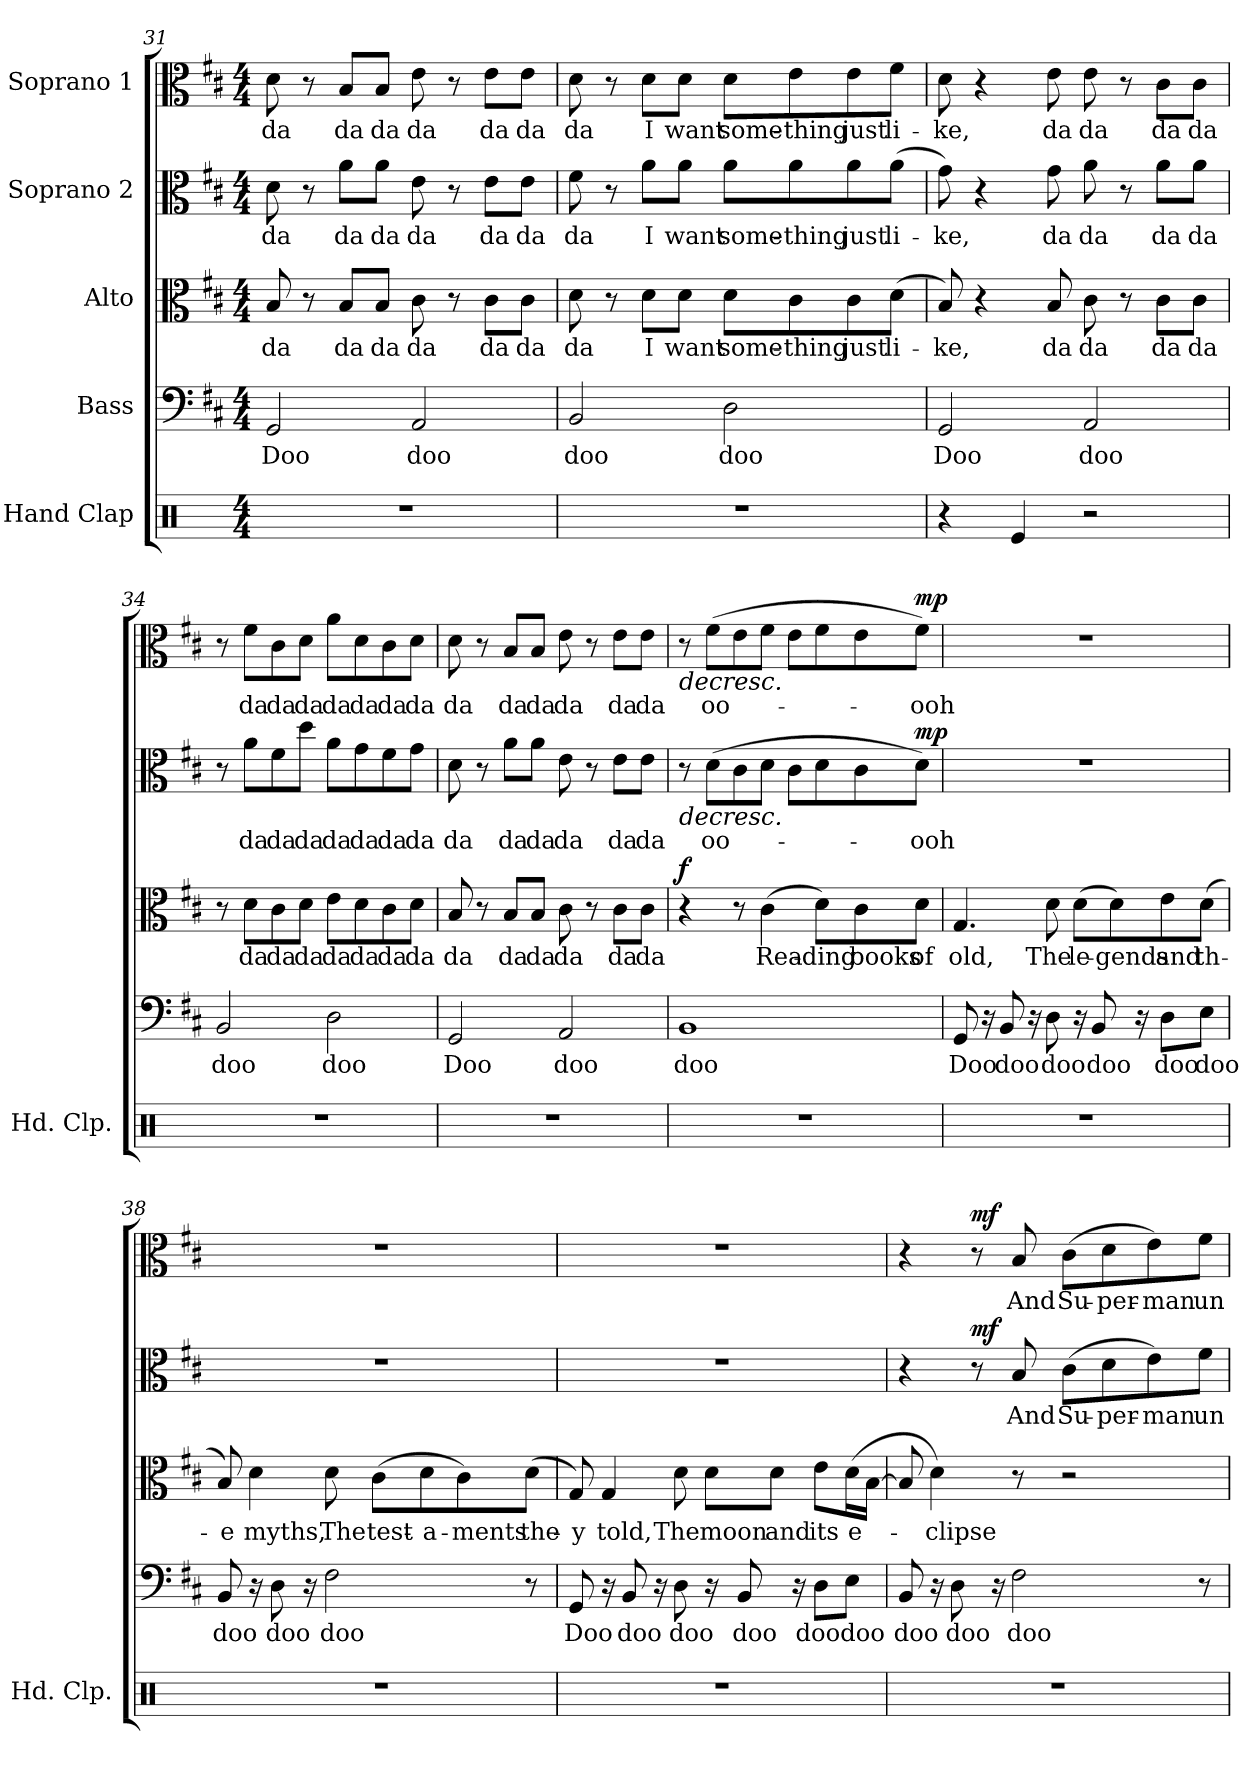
**kern	**kern	**text	**kern	**text	**dynam	**kern	**text	**dynam	**kern	**text	**dynam
*part5	*part4	*part4	*part3	*part3	*part3	*part2	*part2	*part2	*part1	*part1	*part1
*staff5	*staff4	*staff4	*staff3	*staff3	*staff3	*staff2	*staff2	*staff2	*staff1	*staff1	*staff1
*I"Hand Clap	*I"Bass	*	*I"Alto	*	*	*I"Soprano 2	*	*	*I"Soprano 1	*	*
*I'Hd. Clp.	*	*	*	*	*	*	*	*	*	*	*
*clefX	*clefF4	*	*clefC3	*	*	*clefC3	*	*	*clefC3	*	*
*k[]	*k[f#c#]	*	*k[f#c#]	*	*	*k[f#c#]	*	*	*k[f#c#]	*	*
*M4/4	*M4/4	*	*M4/4	*	*	*M4/4	*	*	*M4/4	*	*
=31	=31	=31	=31	=31	=31	=31	=31	=31	=31	=31	=31
!	!	!LO:LY:b	!	!LO:LY:b	!	!	!LO:LY:b	!	!	!LO:LY:b	!
1r	2GG/	Doo	8B/	da	.	8d\	da	.	8d\	da	.
.	.	.	8r	.	.	8r	.	.	8r	.	.
!	!	!	!	!LO:LY:b	!	!	!LO:LY:b	!	!	!LO:LY:b	!
.	.	.	8B/L	da	.	8a\L	da	.	8B/L	da	.
!	!	!	!	!LO:LY:b	!	!	!LO:LY:b	!	!	!LO:LY:b	!
.	.	.	8B/J	da	.	8a\J	da	.	8B/J	da	.
!	!	!LO:LY:b	!	!LO:LY:b	!	!	!LO:LY:b	!	!	!LO:LY:b	!
.	2AA/	doo	8c#\	da	.	8e\	da	.	8e\	da	.
.	.	.	8r	.	.	8r	.	.	8r	.	.
!	!	!	!	!LO:LY:b	!	!	!LO:LY:b	!	!	!LO:LY:b	!
.	.	.	8c#\L	da	.	8e\L	da	.	8e\L	da	.
!	!	!	!	!LO:LY:b	!	!	!LO:LY:b	!	!	!LO:LY:b	!
.	.	.	8c#\J	da	.	8e\J	da	.	8e\J	da	.
!!LO:PB:g=z
=32	=32	=32	=32	=32	=32	=32	=32	=32	=32	=32	=32
!	!	!LO:LY:b	!	!LO:LY:b	!	!	!LO:LY:b	!	!	!LO:LY:b	!
1r	2BB/	doo	8d\	da	.	8f#\	da	.	8d\	da	.
.	.	.	8r	.	.	8r	.	.	8r	.	.
!	!	!	!	!LO:LY:b	!	!	!LO:LY:b	!	!	!LO:LY:b	!
.	.	.	8d\L	I	.	8a\L	I	.	8d\L	I	.
!	!	!	!	!LO:LY:b	!	!	!LO:LY:b	!	!	!LO:LY:b	!
.	.	.	8d\J	want	.	8a\J	want	.	8d\J	want	.
!	!	!LO:LY:b	!	!LO:LY:b	!	!	!LO:LY:b	!	!	!LO:LY:b	!
.	2D\	doo	8d\L	some-	.	8a\L	some-	.	8d\L	some-	.
!	!	!	!	!LO:LY:b	!	!	!LO:LY:b	!	!	!LO:LY:b	!
.	.	.	8c#\	-thing	.	8a\	-thing	.	8e\	-thing	.
!	!	!	!	!LO:LY:b	!	!	!LO:LY:b	!	!	!LO:LY:b	!
.	.	.	8c#\	just	.	8a\	just	.	8e\	just	.
!	!	!	!	!LO:LY:b	!	!	!LO:LY:b	!	!	!LO:LY:b	!
.	.	.	(>8d\J	li-	.	(>8a\J	li-	.	8f#\J	li-	.
=33	=33	=33	=33	=33	=33	=33	=33	=33	=33	=33	=33
!	!	!LO:LY:b	!	!LO:LY:b	!	!	!LO:LY:b	!	!	!LO:LY:b	!
4r	2GG/	Doo	8B/)	-ke,	.	8g\)	-ke,	.	8d\	-ke,	.
.	.	.	4r	.	.	4r	.	.	4r	.	.
4Re/	.	.	.	.	.	.	.	.	.	.	.
!	!	!	!	!LO:LY:b	!	!	!LO:LY:b	!	!	!LO:LY:b	!
.	.	.	8B/	da	.	8g\	da	.	8e\	da	.
!	!	!LO:LY:b	!	!LO:LY:b	!	!	!LO:LY:b	!	!	!LO:LY:b	!
2r	2AA/	doo	8c#\	da	.	8a\	da	.	8e\	da	.
.	.	.	8r	.	.	8r	.	.	8r	.	.
!	!	!	!	!LO:LY:b	!	!	!LO:LY:b	!	!	!LO:LY:b	!
.	.	.	8c#\L	da	.	8a\L	da	.	8c#\L	da	.
!	!	!	!	!LO:LY:b	!	!	!LO:LY:b	!	!	!LO:LY:b	!
.	.	.	8c#\J	da	.	8a\J	da	.	8c#\J	da	.
=34	=34	=34	=34	=34	=34	=34	=34	=34	=34	=34	=34
!	!	!LO:LY:b	!	!	!	!	!	!	!	!	!
1r	2BB/	doo	8r	.	.	8r	.	.	8r	.	.
!	!	!	!	!LO:LY:b	!	!	!LO:LY:b	!	!	!LO:LY:b	!
.	.	.	8d\L	da	.	8a\L	da	.	8f#\L	da	.
!	!	!	!	!LO:LY:b	!	!	!LO:LY:b	!	!	!LO:LY:b	!
.	.	.	8c#\	da	.	8f#\	da	.	8c#\	da	.
!	!	!	!	!LO:LY:b	!	!	!LO:LY:b	!	!	!LO:LY:b	!
.	.	.	8d\J	da	.	8dd\J	da	.	8d\J	da	.
!	!	!LO:LY:b	!	!LO:LY:b	!	!	!LO:LY:b	!	!	!LO:LY:b	!
.	2D\	doo	8e\L	da	.	8a\L	da	.	8a\L	da	.
!	!	!	!	!LO:LY:b	!	!	!LO:LY:b	!	!	!LO:LY:b	!
.	.	.	8d\	da	.	8g\	da	.	8d\	da	.
!	!	!	!	!LO:LY:b	!	!	!LO:LY:b	!	!	!LO:LY:b	!
.	.	.	8c#\	da	.	8f#\	da	.	8c#\	da	.
!	!	!	!	!LO:LY:b	!	!	!LO:LY:b	!	!	!LO:LY:b	!
.	.	.	8d\J	da	.	8g\J	da	.	8d\J	da	.
!!LO:LB:g=z
=35	=35	=35	=35	=35	=35	=35	=35	=35	=35	=35	=35
!	!	!LO:LY:b	!	!LO:LY:b	!	!	!LO:LY:b	!	!	!LO:LY:b	!
1r	2GG/	Doo	8B/	da	.	8d\	da	.	8d\	da	.
.	.	.	8r	.	.	8r	.	.	8r	.	.
!	!	!	!	!LO:LY:b	!	!	!LO:LY:b	!	!	!LO:LY:b	!
.	.	.	8B/L	da	.	8a\L	da	.	8B/L	da	.
!	!	!	!	!LO:LY:b	!	!	!LO:LY:b	!	!	!LO:LY:b	!
.	.	.	8B/J	da	.	8a\J	da	.	8B/J	da	.
!	!	!LO:LY:b	!	!LO:LY:b	!	!	!LO:LY:b	!	!	!LO:LY:b	!
.	2AA/	doo	8c#\	da	.	8e\	da	.	8e\	da	.
.	.	.	8r	.	.	8r	.	.	8r	.	.
!	!	!	!	!LO:LY:b	!	!	!LO:LY:b	!	!	!LO:LY:b	!
.	.	.	8c#\L	da	.	8e\L	da	.	8e\L	da	.
!	!	!	!	!LO:LY:b	!	!	!LO:LY:b	!	!	!LO:LY:b	!
.	.	.	8c#\J	da	.	8e\J	da	.	8e\J	da	.
=36	=36	=36	=36	=36	=36	=36	=36	=36	=36	=36	=36
!	!	!LO:LY:b	!	!	!LO:DY:b	!	!	!LO:HP:b	!	!	!LO:HP:b
1r	1BB	doo	4r	.	f	8r	.	>	8r	.	>
!	!	!	!	!	!	!	!LO:LY:b	!	!	!LO:LY:b	!
.	.	.	.	.	.	(>8d\L	oo-	.	(>8f#\L	oo-	.
.	.	.	8r	.	.	8c#\	.	.	8e\	.	.
!	!	!	!	!LO:LY:b	!	!	!	!	!	!	!
.	.	.	(>4c#\	Rea-	.	8d\J	.	.	8f#\J	.	.
.	.	.	.	.	.	8c#\L	.	.	8e\L	.	.
!	!	!	!	!LO:LY:b	!	!	!	!	!	!	!
.	.	.	8d\L)	-ding	.	8d\	.	.	8f#\	.	.
!	!	!	!	!LO:LY:b	!	!	!	!	!	!	!
.	.	.	8c#\	books	.	8c#\	.	.	8e\	.	.
!	!	!	!	!LO:LY:b	!	!	!LO:LY:b	!LO:DY:b	!	!LO:LY:b	!LO:DY:b
.	.	.	8d\J	of	.	8d\J)	-ooh	mp	8f#\J)	-ooh	mp
.	.	.	.	.	.	.	.	]	.	.	]
=37	=37	=37	=37	=37	=37	=37	=37	=37	=37	=37	=37
!	!	!LO:LY:b	!	!LO:LY:b	!	!	!	!	!	!	!
1r	8GG/	Doo	4.G/	old,	.	1r	.	.	1r	.	.
.	16r	.	.	.	.	.	.	.	.	.	.
!	!	!LO:LY:b	!	!	!	!	!	!	!	!	!
.	8BB/	doo	.	.	.	.	.	.	.	.	.
.	16r	.	.	.	.	.	.	.	.	.	.
!	!	!LO:LY:b	!	!LO:LY:b	!	!	!	!	!	!	!
.	8D\	doo	8d\	The	.	.	.	.	.	.	.
!	!	!	!	!LO:LY:b	!	!	!	!	!	!	!
.	16r	.	(>8d\L	le-	.	.	.	.	.	.	.
!	!	!LO:LY:b	!	!	!	!	!	!	!	!	!
.	8BB/	doo	.	.	.	.	.	.	.	.	.
!	!	!	!	!LO:LY:b	!	!	!	!	!	!	!
.	.	.	8d\)	-gends	.	.	.	.	.	.	.
.	16r	.	.	.	.	.	.	.	.	.	.
!	!	!LO:LY:b	!	!LO:LY:b	!	!	!	!	!	!	!
.	8D\L	doo	8e\	and	.	.	.	.	.	.	.
!	!	!LO:LY:b	!	!LO:LY:b	!	!	!	!	!	!	!
.	8E\J	doo	(>8d\J	th-	.	.	.	.	.	.	.
!!LO:PB:g=z
=38	=38	=38	=38	=38	=38	=38	=38	=38	=38	=38	=38
!	!	!LO:LY:b	!	!LO:LY:b	!	!	!	!	!	!	!
1r	8BB/	doo	8B/)	-e	.	1r	.	.	1r	.	.
!	!	!	!	!LO:LY:b	!	!	!	!	!	!	!
.	16r	.	4d\	myths,	.	.	.	.	.	.	.
!	!	!LO:LY:b	!	!	!	!	!	!	!	!	!
.	8D\	doo	.	.	.	.	.	.	.	.	.
.	16r	.	.	.	.	.	.	.	.	.	.
!	!	!LO:LY:b	!	!LO:LY:b	!	!	!	!	!	!	!
.	2F#\	doo	8d\	The	.	.	.	.	.	.	.
!	!	!	!	!LO:LY:b	!	!	!	!	!	!	!
.	.	.	(>8c#\L	test-	.	.	.	.	.	.	.
!	!	!	!	!LO:LY:b	!	!	!	!	!	!	!
.	.	.	8d\	-a-	.	.	.	.	.	.	.
!	!	!	!	!LO:LY:b	!	!	!	!	!	!	!
.	.	.	8c#\)	-ments	.	.	.	.	.	.	.
!	!	!	!	!LO:LY:b	!	!	!	!	!	!	!
.	8r	.	(>8d\J	the-	.	.	.	.	.	.	.
=39	=39	=39	=39	=39	=39	=39	=39	=39	=39	=39	=39
!	!	!LO:LY:b	!	!LO:LY:b	!	!	!	!	!	!	!
1r	8GG/	Doo	8G/)	-y	.	1r	.	.	1r	.	.
!	!	!	!	!LO:LY:b	!	!	!	!	!	!	!
.	16r	.	4G/	told,	.	.	.	.	.	.	.
!	!	!LO:LY:b	!	!	!	!	!	!	!	!	!
.	8BB/	doo	.	.	.	.	.	.	.	.	.
.	16r	.	.	.	.	.	.	.	.	.	.
!	!	!LO:LY:b	!	!LO:LY:b	!	!	!	!	!	!	!
.	8D\	doo	8d\	The	.	.	.	.	.	.	.
!	!	!	!	!LO:LY:b	!	!	!	!	!	!	!
.	16r	.	8d\L	moon	.	.	.	.	.	.	.
!	!	!LO:LY:b	!	!	!	!	!	!	!	!	!
.	8BB/	doo	.	.	.	.	.	.	.	.	.
!	!	!	!	!LO:LY:b	!	!	!	!	!	!	!
.	.	.	8d\J	and	.	.	.	.	.	.	.
.	16r	.	.	.	.	.	.	.	.	.	.
!	!	!LO:LY:b	!	!LO:LY:b	!	!	!	!	!	!	!
.	8D\L	doo	8e\L	its	.	.	.	.	.	.	.
!	!	!LO:LY:b	!	!LO:LY:b	!	!	!	!	!	!	!
.	8E\J	doo	(>16d\L	e-	.	.	.	.	.	.	.
.	.	.	[16B\JJ	.	.	.	.	.	.	.	.
!!LO:LB:g=z
=40	=40	=40	=40	=40	=40	=40	=40	=40	=40	=40	=40
!	!	!LO:LY:b	!	!	!	!	!	!	!	!	!
1r	8BB/	doo	8B/]	.	.	4r	.	.	4r	.	.
!	!	!	!	!LO:LY:b	!	!	!	!	!	!	!
.	16r	.	4d\)	-clipse	.	.	.	.	.	.	.
!	!	!LO:LY:b	!	!	!	!	!	!	!	!	!
.	8D\	doo	.	.	.	.	.	.	.	.	.
!	!	!	!	!	!	!	!	!LO:DY:b	!	!	!LO:DY:b
.	.	.	.	.	.	8r	.	mf	8r	.	mf
.	16r	.	.	.	.	.	.	.	.	.	.
!	!	!LO:LY:b	!	!	!	!	!LO:LY:b	!	!	!LO:LY:b	!
.	2F#\	doo	8r	.	.	8B/	And	.	8B/	And	.
!	!	!	!	!	!	!	!LO:LY:b	!	!	!LO:LY:b	!
.	.	.	2r	.	.	(>8c#\L	Su-	.	(>8c#\L	Su-	.
!	!	!	!	!	!	!	!LO:LY:b	!	!	!LO:LY:b	!
.	.	.	.	.	.	8d\	-per-	.	8d\	-per-	.
!	!	!	!	!	!	!	!LO:LY:b	!	!	!LO:LY:b	!
.	.	.	.	.	.	8e\)	-man	.	8e\)	-man	.
!	!	!	!	!	!	!	!LO:LY:b	!	!	!LO:LY:b	!
.	8r	.	.	.	.	8f#\J	un-	.	8f#\J	un-	.
=	=	=	=	=	=	=	=	=	=	=	=
*-	*-	*-	*-	*-	*-	*-	*-	*-	*-	*-	*-
